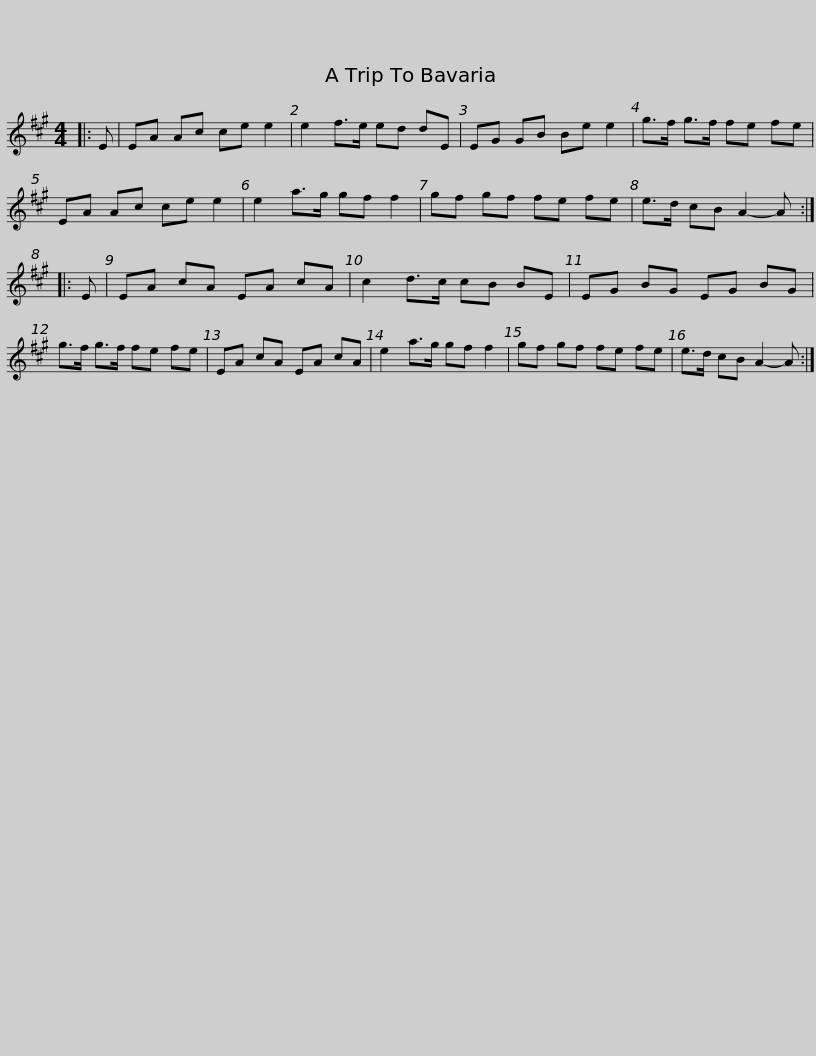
X:1
L:1/8
M:4/4
I:linebreak $
K:A
V:1 treble
V:1
|: E | EA Ac ce e2 | e2 f>e ed dE | EG GB Be e2 | g>f g>f fe fe | %5
 EA Ac ce e2 |$ e2 a>g gf f2 | gf gf fe fe | e>d cB A2- A :: E | %10
 EA cA EA cA | c2 d>c cB BE |$ EG BG EG BG | g>f g>f fe fe | EA cA EA cA | %15
 e2 a>g gf f2 | gf gf fe fe |$ e>d cB A2- A :| %18
